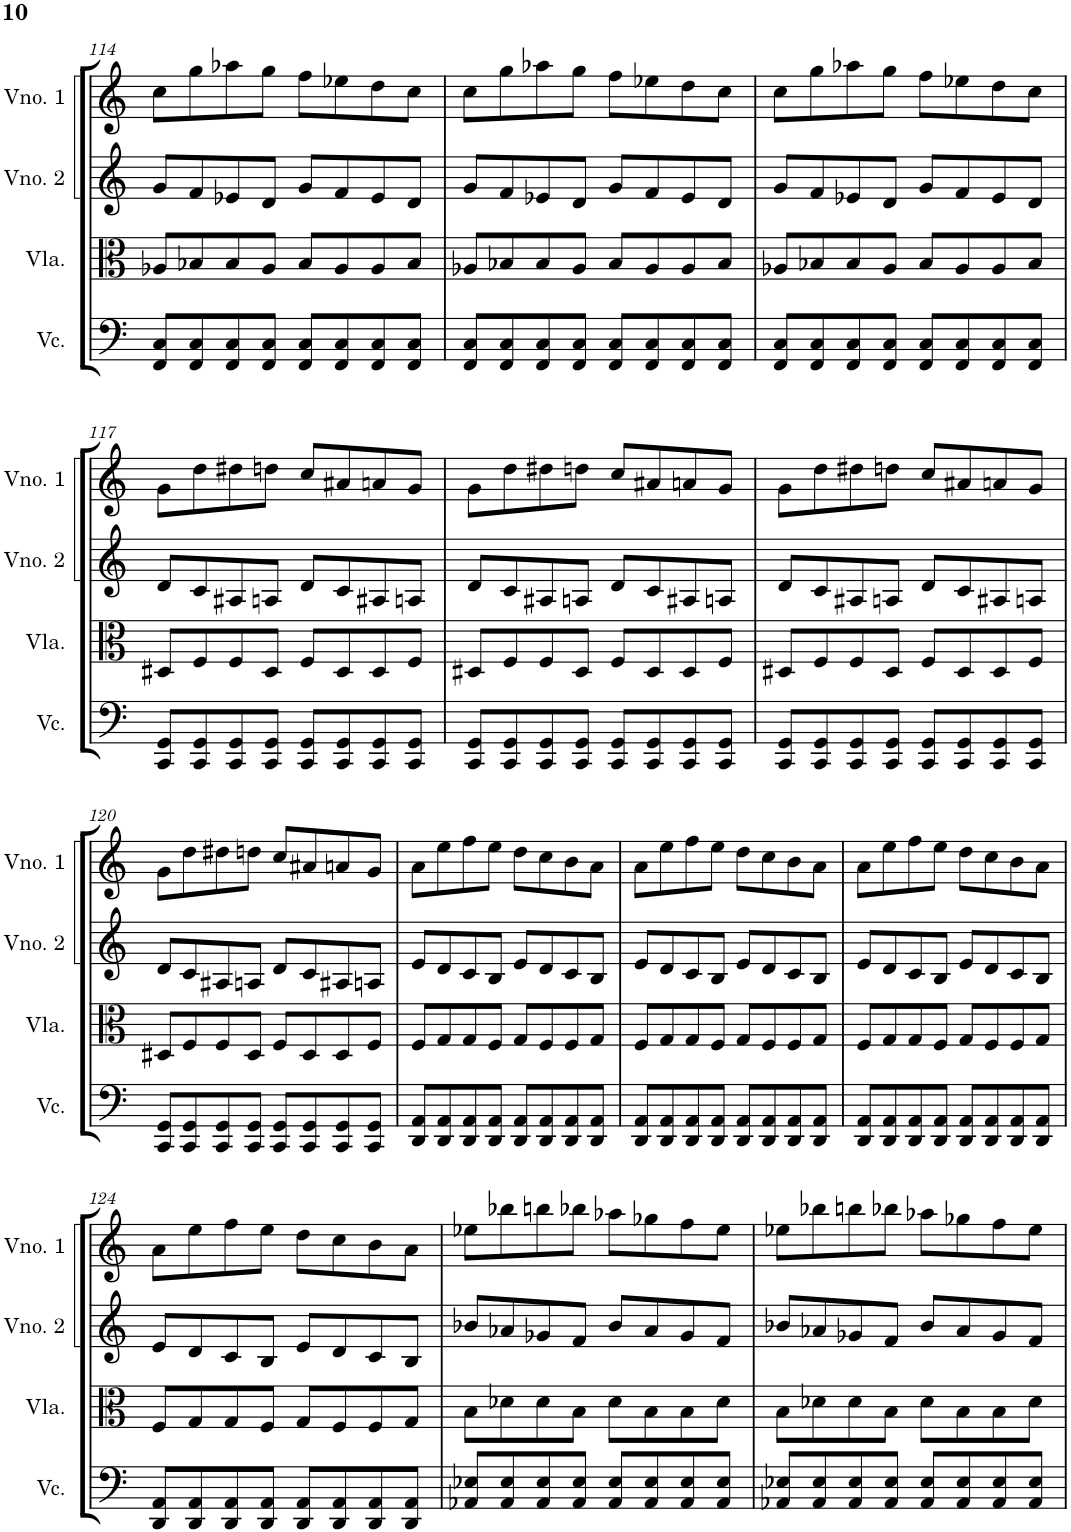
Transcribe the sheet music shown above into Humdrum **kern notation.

**kern	**kern	**kern	**kern
*part4	*part3	*part2	*part1
*staff4	*staff3	*staff2	*staff1
*I"Violoncelo	*I"Viola	*I"Violino 2	*I"Violino 1
*I'Vc.	*I'Vla.	*I'Vno. 2	*I'Vno. 1
!!LO:PB:g=z
*clefF4	*clefC3	*clefG2	*clefG2
*k[]	*k[]	*k[]	*k[]
*M4/4	*M4/4	*M4/4	*M4/4
=114	=114	=114	=114
8FF/ 8C/L	8A-X/L	8g/L	8cc\L
8FF/ 8C/	8B-X/	8f/	8gg\
8FF/ 8C/	8B-/	8e-X/	8aa-X\
8FF/ 8C/J	8A-/J	8d/J	8gg\J
8FF/ 8C/L	8B-/L	8g/L	8ff\L
8FF/ 8C/	8A-/	8f/	8ee-X\
8FF/ 8C/	8A-/	8e-/	8dd\
8FF/ 8C/J	8B-/J	8d/J	8cc\J
=115	=115	=115	=115
8FF/ 8C/L	8A-X/L	8g/L	8cc\L
8FF/ 8C/	8B-X/	8f/	8gg\
8FF/ 8C/	8B-/	8e-X/	8aa-X\
8FF/ 8C/J	8A-/J	8d/J	8gg\J
8FF/ 8C/L	8B-/L	8g/L	8ff\L
8FF/ 8C/	8A-/	8f/	8ee-X\
8FF/ 8C/	8A-/	8e-/	8dd\
8FF/ 8C/J	8B-/J	8d/J	8cc\J
=116	=116	=116	=116
8FF/ 8C/L	8A-X/L	8g/L	8cc\L
8FF/ 8C/	8B-X/	8f/	8gg\
8FF/ 8C/	8B-/	8e-X/	8aa-X\
8FF/ 8C/J	8A-/J	8d/J	8gg\J
8FF/ 8C/L	8B-/L	8g/L	8ff\L
8FF/ 8C/	8A-/	8f/	8ee-X\
8FF/ 8C/	8A-/	8e-/	8dd\
8FF/ 8C/J	8B-/J	8d/J	8cc\J
!!LO:LB:g=z
=117	=117	=117	=117
8CC/ 8GG/L	8D#X/L	8d/L	8g\L
8CC/ 8GG/	8F/	8c/	8dd\
8CC/ 8GG/	8F/	8A#X/	8dd#X\
8CC/ 8GG/J	8D#/J	8An/J	8ddn\J
8CC/ 8GG/L	8F/L	8d/L	8cc/L
8CC/ 8GG/	8D#/	8c/	8a#X/
8CC/ 8GG/	8D#/	8A#X/	8an/
8CC/ 8GG/J	8F/J	8An/J	8g/J
=118	=118	=118	=118
8CC/ 8GG/L	8D#X/L	8d/L	8g\L
8CC/ 8GG/	8F/	8c/	8dd\
8CC/ 8GG/	8F/	8A#X/	8dd#X\
8CC/ 8GG/J	8D#/J	8An/J	8ddn\J
8CC/ 8GG/L	8F/L	8d/L	8cc/L
8CC/ 8GG/	8D#/	8c/	8a#X/
8CC/ 8GG/	8D#/	8A#X/	8an/
8CC/ 8GG/J	8F/J	8An/J	8g/J
=119	=119	=119	=119
8CC/ 8GG/L	8D#X/L	8d/L	8g\L
8CC/ 8GG/	8F/	8c/	8dd\
8CC/ 8GG/	8F/	8A#X/	8dd#X\
8CC/ 8GG/J	8D#/J	8An/J	8ddn\J
8CC/ 8GG/L	8F/L	8d/L	8cc/L
8CC/ 8GG/	8D#/	8c/	8a#X/
8CC/ 8GG/	8D#/	8A#X/	8an/
8CC/ 8GG/J	8F/J	8An/J	8g/J
!!LO:LB:g=z
=120	=120	=120	=120
8CC/ 8GG/L	8D#X/L	8d/L	8g\L
8CC/ 8GG/	8F/	8c/	8dd\
8CC/ 8GG/	8F/	8A#X/	8dd#X\
8CC/ 8GG/J	8D#/J	8An/J	8ddn\J
8CC/ 8GG/L	8F/L	8d/L	8cc/L
8CC/ 8GG/	8D#/	8c/	8a#X/
8CC/ 8GG/	8D#/	8A#X/	8an/
8CC/ 8GG/J	8F/J	8An/J	8g/J
=121	=121	=121	=121
8DD/ 8AA/L	8F/L	8e/L	8a\L
8DD/ 8AA/	8G/	8d/	8ee\
8DD/ 8AA/	8G/	8c/	8ff\
8DD/ 8AA/J	8F/J	8B/J	8ee\J
8DD/ 8AA/L	8G/L	8e/L	8dd\L
8DD/ 8AA/	8F/	8d/	8cc\
8DD/ 8AA/	8F/	8c/	8b\
8DD/ 8AA/J	8G/J	8B/J	8a\J
=122	=122	=122	=122
8DD/ 8AA/L	8F/L	8e/L	8a\L
8DD/ 8AA/	8G/	8d/	8ee\
8DD/ 8AA/	8G/	8c/	8ff\
8DD/ 8AA/J	8F/J	8B/J	8ee\J
8DD/ 8AA/L	8G/L	8e/L	8dd\L
8DD/ 8AA/	8F/	8d/	8cc\
8DD/ 8AA/	8F/	8c/	8b\
8DD/ 8AA/J	8G/J	8B/J	8a\J
=123	=123	=123	=123
8DD/ 8AA/L	8F/L	8e/L	8a\L
8DD/ 8AA/	8G/	8d/	8ee\
8DD/ 8AA/	8G/	8c/	8ff\
8DD/ 8AA/J	8F/J	8B/J	8ee\J
8DD/ 8AA/L	8G/L	8e/L	8dd\L
8DD/ 8AA/	8F/	8d/	8cc\
8DD/ 8AA/	8F/	8c/	8b\
8DD/ 8AA/J	8G/J	8B/J	8a\J
!!LO:LB:g=z
=124	=124	=124	=124
8DD/ 8AA/L	8F/L	8e/L	8a\L
8DD/ 8AA/	8G/	8d/	8ee\
8DD/ 8AA/	8G/	8c/	8ff\
8DD/ 8AA/J	8F/J	8B/J	8ee\J
8DD/ 8AA/L	8G/L	8e/L	8dd\L
8DD/ 8AA/	8F/	8d/	8cc\
8DD/ 8AA/	8F/	8c/	8b\
8DD/ 8AA/J	8G/J	8B/J	8a\J
=125	=125	=125	=125
8AA-X/ 8E-X/L	8B\L	8b-X/L	8ee-X\L
8AA-/ 8E-/	8d-X\	8a-X/	8bb-X\
8AA-/ 8E-/	8d-\	8g-X/	8bbn\
8AA-/ 8E-/J	8B\J	8f/J	8bb-X\J
8AA-/ 8E-/L	8d-\L	8b-/L	8aa-X\L
8AA-/ 8E-/	8B\	8a-/	8gg-X\
8AA-/ 8E-/	8B\	8g-/	8ff\
8AA-/ 8E-/J	8d-\J	8f/J	8ee-\J
=126	=126	=126	=126
8AA-X/ 8E-X/L	8B\L	8b-X/L	8ee-X\L
8AA-/ 8E-/	8d-X\	8a-X/	8bb-X\
8AA-/ 8E-/	8d-\	8g-X/	8bbn\
8AA-/ 8E-/J	8B\J	8f/J	8bb-X\J
8AA-/ 8E-/L	8d-\L	8b-/L	8aa-X\L
8AA-/ 8E-/	8B\	8a-/	8gg-X\
8AA-/ 8E-/	8B\	8g-/	8ff\
8AA-/ 8E-/J	8d-\J	8f/J	8ee-\J
=	=	=	=
*-	*-	*-	*-
